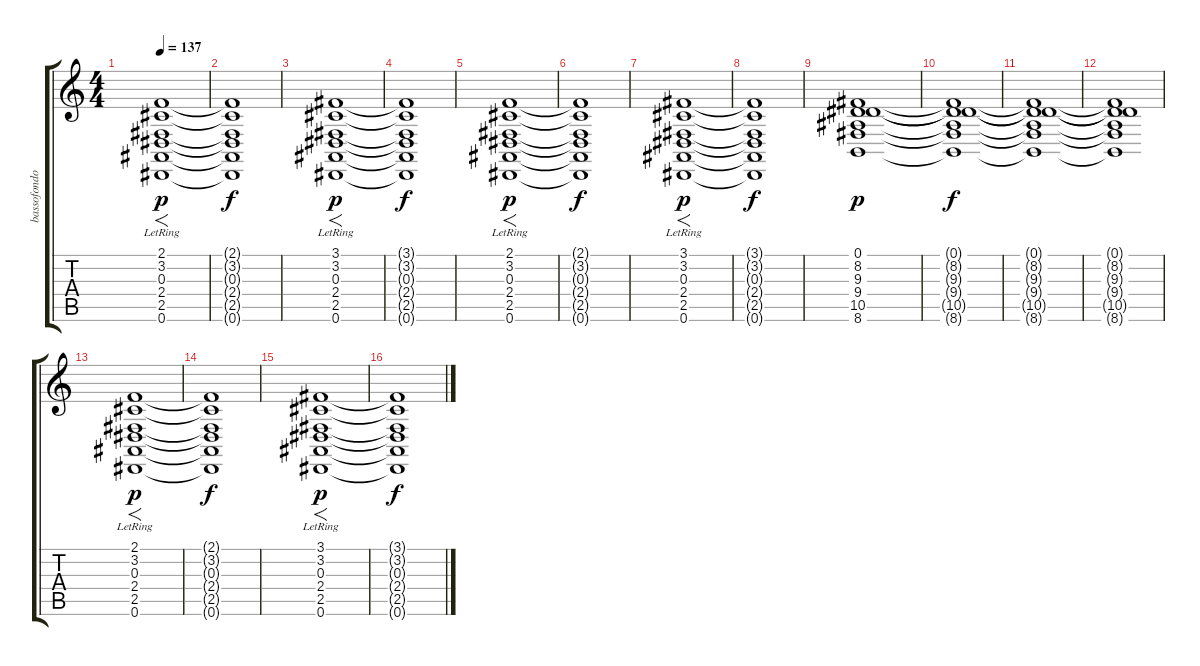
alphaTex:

\track ("bassofondo" "bassofondo") {instrument stringensemble2}
\staff {score tabs}
\tuning (Eb4 Bb3 Gb3 Db3 Ab2 Eb2) {hide}
\ts (4 4)
\tempo 137
\clef g2
\ks c
(2.1{lr} 3.2{lr} 0.3{lr} 2.4{lr} 2.5{lr} 0.6{lr}).1{f dy p instrument stringensemble2} |
(2.1{t} 3.2{t} 0.3{t} 2.4{t} 2.5{t} 0.6{t}).1{dy f} |
(3.1{lr} 3.2{lr} 0.3{lr} 2.4{lr} 2.5{lr} 0.6{lr}).1{f dy p} |
(3.1{t} 3.2{t} 0.3{t} 2.4{t} 2.5{t} 0.6{t}).1{dy f} |
(2.1{lr} 3.2{lr} 0.3{lr} 2.4{lr} 2.5{lr} 0.6{lr}).1{f dy p} |
(2.1{t} 3.2{t} 0.3{t} 2.4{t} 2.5{t} 0.6{t}).1{dy f} |
(3.1{lr} 3.2{lr} 0.3{lr} 2.4{lr} 2.5{lr} 0.6{lr}).1{f dy p} |
(3.1{t} 3.2{t} 0.3{t} 2.4{t} 2.5{t} 0.6{t}).1{dy f} |
(0.1 8.2 9.3 9.4 10.5 8.6).1{dy p} |
(0.1{t} 8.2{t} 9.3{t} 9.4{t} 10.5{t} 8.6{t}).1{dy f} |
(0.1{t} 8.2{t} 9.3{t} 9.4{t} 10.5{t} 8.6{t}).1 |
(0.1{t} 8.2{t} 9.3{t} 9.4{t} 10.5{t} 8.6{t}).1 |
(2.1{lr} 3.2{lr} 0.3{lr} 2.4{lr} 2.5{lr} 0.6{lr}).1{f dy p} |
(2.1{t} 3.2{t} 0.3{t} 2.4{t} 2.5{t} 0.6{t}).1{dy f} |
(3.1{lr} 3.2{lr} 0.3{lr} 2.4{lr} 2.5{lr} 0.6{lr}).1{f dy p} |
(3.1{t} 3.2{t} 0.3{t} 2.4{t} 2.5{t} 0.6{t}).1{dy f}
